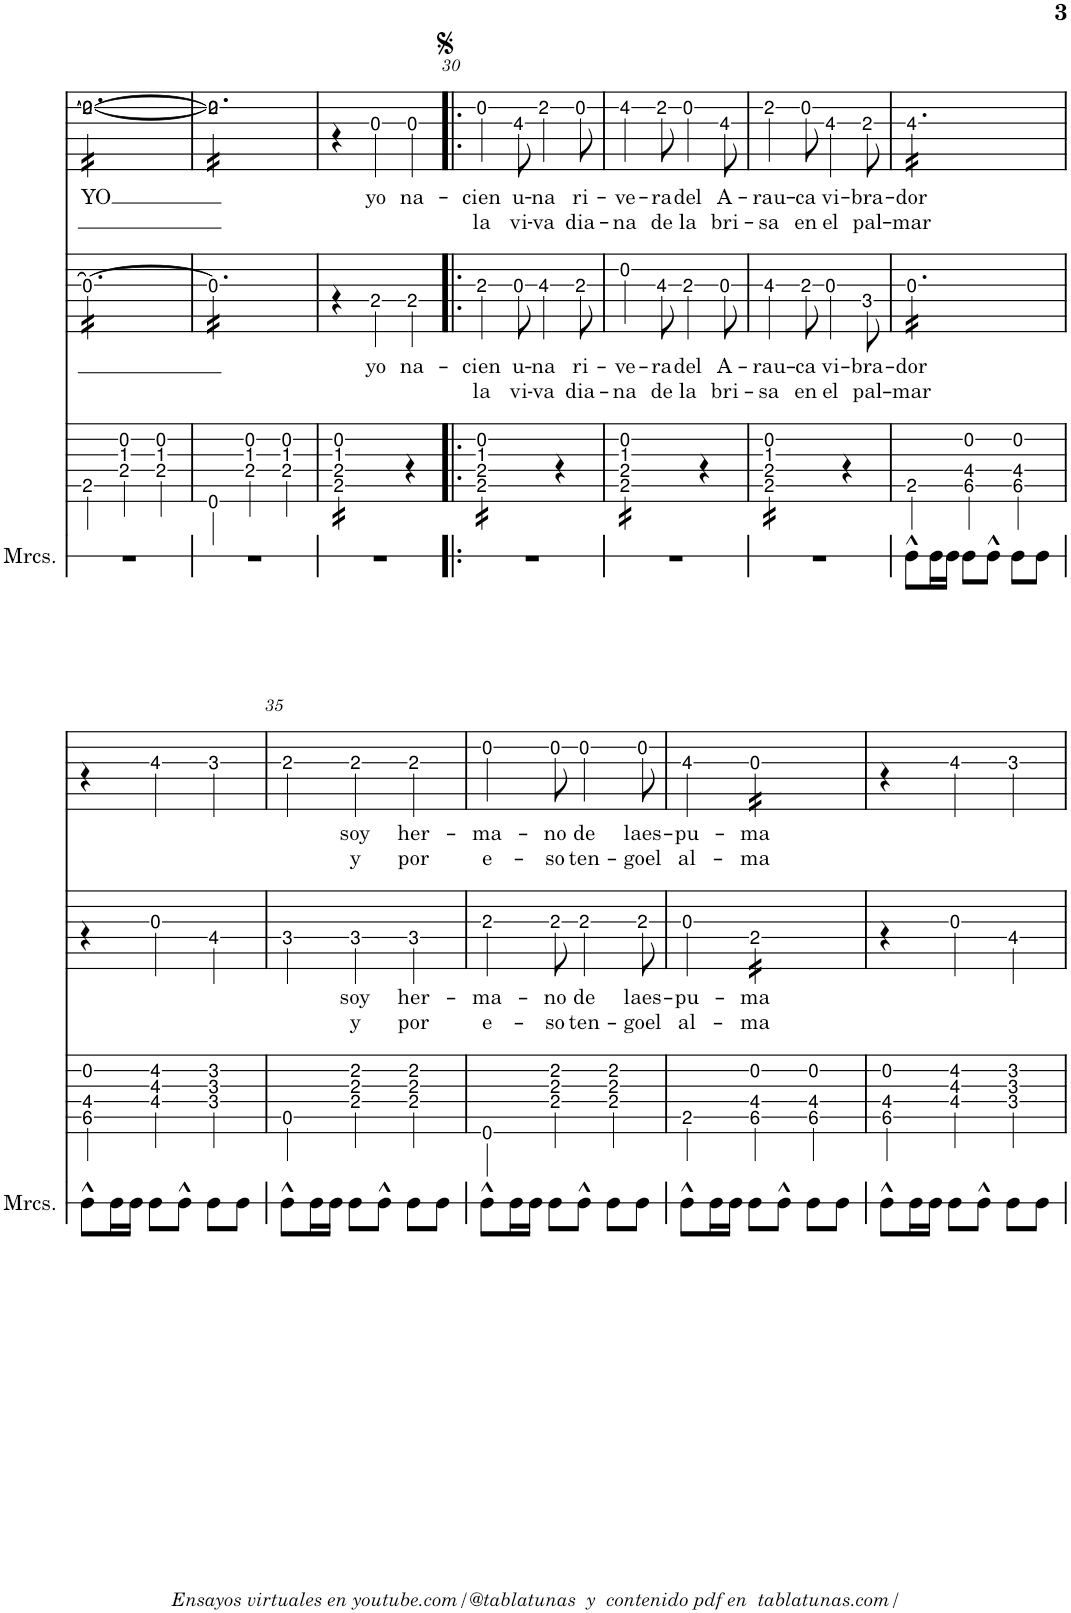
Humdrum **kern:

**kern	**kern	**kern	**text	**text	**kern	**text	**text
*part4	*part3	*part2	*part2	*part2	*part1	*part1	*part1
*staff4	*staff3	*staff2	*staff2	*staff2	*staff1	*staff1	*staff1
*I"Maracas	*I"Guitarra	*I"Laúd	*	*	*I"Bandurria	*	*
*I'Mrcs.	*	*	*	*	*	*	*
!!LO:PB:g=z
*clefX	*	*	*	*	*	*	*
*k[]	*k[f#]	*k[f#]	*	*	*k[f#]	*	*
*M3/4	*M3/4	*M3/4	*	*	*M3/4	*	*
=27	=27	=27	=27	=27	=27	=27	=27
!	!	!	!	!	!	!LO:LY:b	!
2.r	4BB\	2.B\_	.	.	2.ee\_ [2.ff#\	YO	.
.	4E\ 4G#X\ 4B\	.	.	.	.	.	.
.	4E\ 4G#\ 4B\	.	.	.	.	.	.
=28	=28	=28	=28	=28	=28	=28	=28
2.r	4EE\	2.B\]	.	.	2.ee\] 2.ff#\]	.	.
.	4E\ 4G#X\ 4B\	.	.	.	.	.	.
.	4E\ 4G#\ 4B\	.	.	.	.	.	.
=29	=29	=29	=29	=29	=29	=29	=29
2.r	2BB\ 2E\ 2G#X\ 2B\	4r	.	.	4r	.	.
!	!	!	!LO:LY:b	!	!	!LO:LY:b	!
.	.	4G#X\	yo	.	4b\	yo	.
!	!	!	!LO:LY:b	!	!	!LO:LY:b	!
.	4r	4G#\	na-	.	4b\	na-	.
=30!|:	=30!|:	=30!|:	=30!|:	=30!|:	=30!|:	=30!|:	=30!|:
!	!	!	!LO:LY:b	!LO:LY:b	!	!LO:LY:b	!LO:LY:b
2.r	2BB\ 2E\ 2G#X\ 2B\	4c#X\	-cien	la	4ee\	-cien	la
!	!	!	!LO:LY:b	!LO:LY:b	!	!LO:LY:b	!LO:LY:b
.	.	8B\	u-	vi-	8dd#X\	u-	vi-
!	!	!	!LO:LY:b	!LO:LY:b	!	!LO:LY:b	!LO:LY:b
.	.	4d#X\	-na	-va	4ff#\	-na	-va
.	4r	.	.	.	.	.	.
!	!	!	!LO:LY:b	!LO:LY:b	!	!LO:LY:b	!LO:LY:b
.	.	8c#\	ri-	dia-	8ee\	ri-	dia-
=31	=31	=31	=31	=31	=31	=31	=31
!	!	!	!LO:LY:b	!LO:LY:b	!	!LO:LY:b	!LO:LY:b
2.r	2BB\ 2E\ 2G#X\ 2B\	4e\	-ve-	-na	4gg#X\	-ve-	-na
!	!	!	!LO:LY:b	!LO:LY:b	!	!LO:LY:b	!LO:LY:b
.	.	8d#X\	-ra	de	8ff#\	-ra	de
!	!	!	!LO:LY:b	!LO:LY:b	!	!LO:LY:b	!LO:LY:b
.	.	4c#X\	del	la	4ee\	del	la
.	4r	.	.	.	.	.	.
!	!	!	!LO:LY:b	!LO:LY:b	!	!LO:LY:b	!LO:LY:b
.	.	8B\	A-	bri-	8dd#X\	A-	bri-
=32	=32	=32	=32	=32	=32	=32	=32
!	!	!	!LO:LY:b	!LO:LY:b	!	!LO:LY:b	!LO:LY:b
2.r	2BB\ 2E\ 2G#X\ 2B\	4d#X\	-rau-	-sa	4ff#\	-rau-	-sa
!	!	!	!LO:LY:b	!LO:LY:b	!	!LO:LY:b	!LO:LY:b
.	.	8c#X\	-ca	en	8ee\	-ca	en
!	!	!	!LO:LY:b	!LO:LY:b	!	!LO:LY:b	!LO:LY:b
.	.	4B\	vi-	el	4dd#X\	vi-	el
.	4r	.	.	.	.	.	.
!	!	!	!LO:LY:b	!LO:LY:b	!	!LO:LY:b	!LO:LY:b
.	.	8A\	-bra-	pal-	8cc#X\	-bra-	pal-
=33	=33	=33	=33	=33	=33	=33	=33
!	!	!	!LO:LY:b	!LO:LY:b	!	!LO:LY:b	!LO:LY:b
8Re^^\L	4BB\	2.B\	-dor	-mar	2.dd#X\	-dor	-mar
16Re\L	.	.	.	.	.	.	.
16Re\JJ	.	.	.	.	.	.	.
8Re\L	4D#X\ 4F#\ 4B\	.	.	.	.	.	.
8Re^^\J	.	.	.	.	.	.	.
8Re\L	4D#\ 4F#\ 4B\	.	.	.	.	.	.
8Re\J	.	.	.	.	.	.	.
!!LO:LB:g=z
=34	=34	=34	=34	=34	=34	=34	=34
8Re^^\L	4D#X\ 4F#\ 4B\	4r	.	.	4r	.	.
16Re\L	.	.	.	.	.	.	.
16Re\JJ	.	.	.	.	.	.	.
8Re\L	4F#\ 4B\ 4d#X\	4B\	.	.	4dd#X\	.	.
8Re^^\J	.	.	.	.	.	.	.
8Re\L	4F-X\ 4B-X\ 4dn\	4B-X\	.	.	4ddn\	.	.
8Re\J	.	.	.	.	.	.	.
=35	=35	=35	=35	=35	=35	=35	=35
8Re^^\L	4AA\	4A\	.	.	4cc#X\	.	.
16Re\L	.	.	.	.	.	.	.
16Re\JJ	.	.	.	.	.	.	.
!	!	!	!LO:LY:b	!LO:LY:b	!	!LO:LY:b	!LO:LY:b
8Re\L	4E\ 4A\ 4c#X\	4A\	soy	y	4cc#\	soy	y
8Re^^\J	.	.	.	.	.	.	.
!	!	!	!LO:LY:b	!LO:LY:b	!	!LO:LY:b	!LO:LY:b
8Re\L	4E\ 4A\ 4c#\	4A\	her-	por	4cc#\	her-	por
8Re\J	.	.	.	.	.	.	.
=36	=36	=36	=36	=36	=36	=36	=36
!	!	!	!LO:LY:b	!LO:LY:b	!	!LO:LY:b	!LO:LY:b
8Re^^\L	4EE\	4c#X\	-ma-	e-	4ee\	-ma-	e-
16Re\L	.	.	.	.	.	.	.
16Re\JJ	.	.	.	.	.	.	.
!	!	!	!LO:LY:b	!LO:LY:b	!	!LO:LY:b	!LO:LY:b
8Re\L	4E\ 4A\ 4c#X\	8c#\	-no	-so	8ee\	-no	-so
!	!	!	!LO:LY:b	!LO:LY:b	!	!LO:LY:b	!LO:LY:b
8Re^^\J	.	4c#\	de	ten-	4ee\	de	ten-
8Re\L	4E\ 4A\ 4c#\	.	.	.	.	.	.
!	!	!	!LO:LY:b	!LO:LY:b	!	!LO:LY:b	!LO:LY:b
8Re\J	.	8c#\	laes-	-goel	8ee\	laes-	-goel
=37	=37	=37	=37	=37	=37	=37	=37
!	!	!	!LO:LY:b	!LO:LY:b	!	!LO:LY:b	!LO:LY:b
8Re^^\L	4BB\	4B\	-pu-	al-	4dd#X\	-pu-	al-
16Re\L	.	.	.	.	.	.	.
16Re\JJ	.	.	.	.	.	.	.
!	!	!	!LO:LY:b	!LO:LY:b	!	!LO:LY:b	!LO:LY:b
8Re\L	4D#X\ 4F#\ 4B\	2G#X\	-ma	-ma	2b\	-ma	-ma
8Re^^\J	.	.	.	.	.	.	.
8Re\L	4D#\ 4F#\ 4B\	.	.	.	.	.	.
8Re\J	.	.	.	.	.	.	.
=38	=38	=38	=38	=38	=38	=38	=38
8Re^^\L	4D#X\ 4F#\ 4B\	4r	.	.	4r	.	.
16Re\L	.	.	.	.	.	.	.
16Re\JJ	.	.	.	.	.	.	.
8Re\L	4F#\ 4B\ 4d#X\	4B\	.	.	4dd#X\	.	.
8Re^^\J	.	.	.	.	.	.	.
8Re\L	4F-X\ 4B-X\ 4dn\	4B-X\	.	.	4ddn\	.	.
8Re\J	.	.	.	.	.	.	.
=	=	=	=	=	=	=	=
*-	*-	*-	*-	*-	*-	*-	*-
